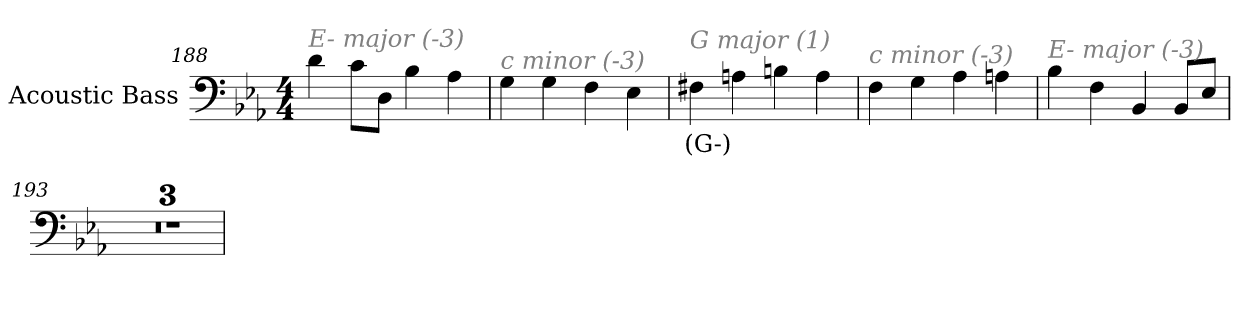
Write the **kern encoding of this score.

**kern	**text
*part1	*part1
*staff1	*staff1
*I"Acoustic Bass	*
*clefF4	*
*ITrd7c12	*
*k[b-e-a-]	*
*E-:	*
*M4/4	*
=188	=188
!LO:TX:i:color=#808080:t=E- major (-3)	!
4D	.
8CL	.
8DDJ	.
4BB-	.
4AA-	.
=189	=189
!LO:TX:i:color=#808080:t=c minor (-3)	!
4GG	.
4GG	.
4FF	.
4EE-	.
=190	=190
!LO:TX:i:color=#808080:t=G major (1)	!
4FF#Xi	(G-)
4AAn	.
4BBn	.
4AA	.
=191	=191
!LO:TX:i:color=#808080:t=c minor (-3)	!
4FF	.
4GG	.
4AA-	.
4AAn	.
=192	=192
!LO:TX:i:color=#808080:t=E- major (-3)	!
4BB-	.
4FF	.
4BBB-	.
8BBB-L	.
8EE-J	.
=193	=193
1r	.
=194	=194
1r	.
=195	=195
1r	.
=	=
*-	*-
